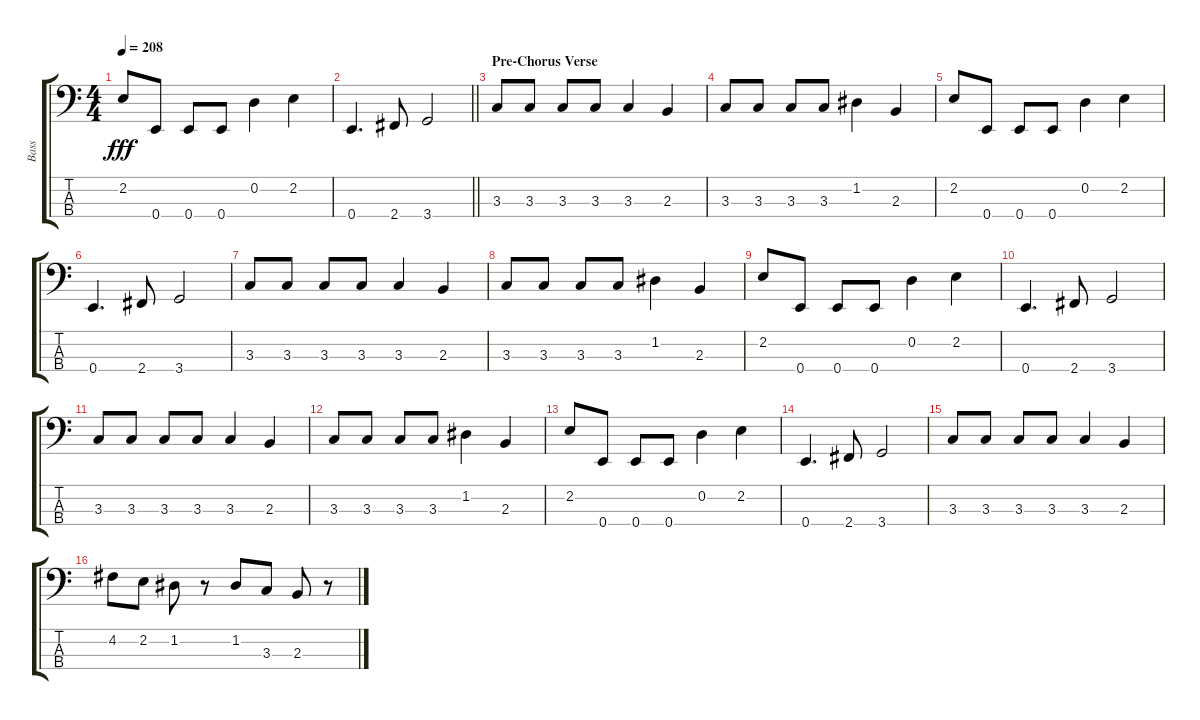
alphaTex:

\track ("Bass" "Bass") {instrument electricbassfinger}
\staff {score tabs}
\tuning (G2 D2 A1 E1) {hide}
\ts (4 4)
\tempo 208
\clef f4
\ks c
2.2.8{dy fff} 0.4.8 0.4.8 0.4.8 0.2.4 2.2.4 |
\barLineRight lightlight
0.4.4{d} 2.4.8 3.4.2 |
\section ("" "Pre-Chorus Verse")
3.3.8 3.3.8 3.3.8 3.3.8 3.3.4 2.3.4 |
3.3.8 3.3.8 3.3.8 3.3.8 1.2.4 2.3.4 |
2.2.8 0.4.8 0.4.8 0.4.8 0.2.4 2.2.4 |
0.4.4{d} 2.4.8 3.4.2 |
3.3.8 3.3.8 3.3.8 3.3.8 3.3.4 2.3.4 |
3.3.8 3.3.8 3.3.8 3.3.8 1.2.4 2.3.4 |
2.2.8 0.4.8 0.4.8 0.4.8 0.2.4 2.2.4 |
0.4.4{d} 2.4.8 3.4.2 |
3.3.8 3.3.8 3.3.8 3.3.8 3.3.4 2.3.4 |
3.3.8 3.3.8 3.3.8 3.3.8 1.2.4 2.3.4 |
2.2.8 0.4.8 0.4.8 0.4.8 0.2.4 2.2.4 |
0.4.4{d} 2.4.8 3.4.2 |
3.3.8 3.3.8 3.3.8 3.3.8 3.3.4 2.3.4 |
4.2.8 2.2.8 1.2.8 r.8 1.2.8 3.3.8 2.3.8 r.8
